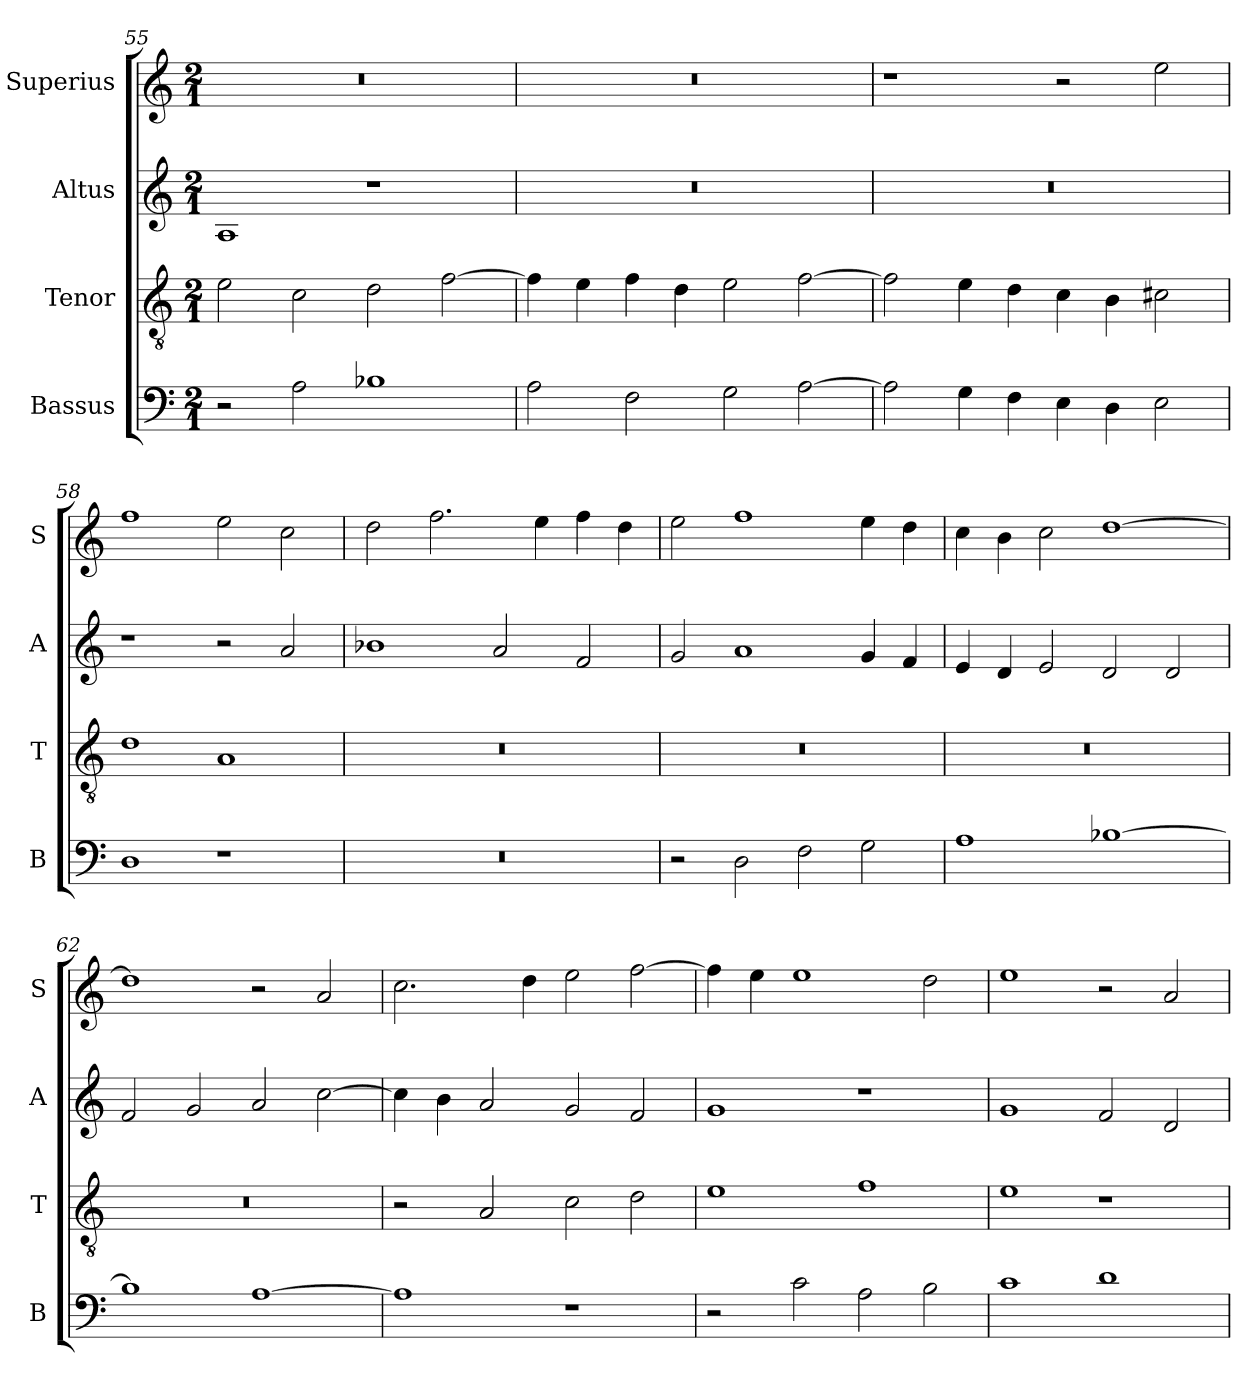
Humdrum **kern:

**kern	**kern	**kern	**kern
*part4	*part3	*part2	*part1
*staff4	*staff3	*staff2	*staff1
*I"Bassus	*I"Tenor	*I"Altus	*I"Superius
*I'B	*I'T	*I'A	*I'S
*clefF4	*clefGv2	*clefG2	*clefG2
*k[]	*k[]	*k[]	*k[]
*C:	*C:	*C:	*C:
*M2/1	*M2/1	*M2/1	*M2/1
=55	=55	=55	=55
2r	2e	1A	0r
2A	2c	.	.
1B-X	2d	1r	.
.	[2f	.	.
=56	=56	=56	=56
2A	4f]	0r	0r
.	4e	.	.
2F	4f	.	.
.	4d	.	.
2G	2e	.	.
[2A	[2f	.	.
=57	=57	=57	=57
2A]	2f]	0r	1r
4G	4e	.	.
4F	4d	.	.
4E	4c	.	2r
4D	4B	.	.
2E	2c#X	.	2ee
=58	=58	=58	=58
1D	1d	1r	1ff
1r	1A	2r	2ee
.	.	2a	2cc
=59	=59	=59	=59
0r	0r	1b-X	2dd
.	.	.	2.ff
.	.	2a	.
.	.	.	4ee
.	.	2f	4ff
.	.	.	4dd
=60	=60	=60	=60
2r	0r	2g	2ee
2D	.	1a	1ff
2F	.	.	.
2G	.	4g	4ee
.	.	4f	4dd
=61	=61	=61	=61
1A	0r	4e	4cc
.	.	4d	4b
.	.	2e	2cc
[1B-X	.	2d	[1dd
.	.	2d	.
=62	=62	=62	=62
1B-]	0r	2f	1dd]
.	.	2g	.
[1A	.	2a	2r
.	.	[2cc	2a
=63	=63	=63	=63
1A]	2r	4cc]	2.cc
.	.	4b	.
.	2A	2a	.
.	.	.	4dd
1r	2c	2g	2ee
.	2d	2f	[2ff
=64	=64	=64	=64
2r	1e	1g	4ff]
.	.	.	4ee
2c	.	.	1ee
2A	1f	1r	.
2B	.	.	2dd
=65	=65	=65	=65
1c	1e	1g	1ee
1d	1r	2f	2r
.	.	2d	2a
=	=	=	=
*-	*-	*-	*-
